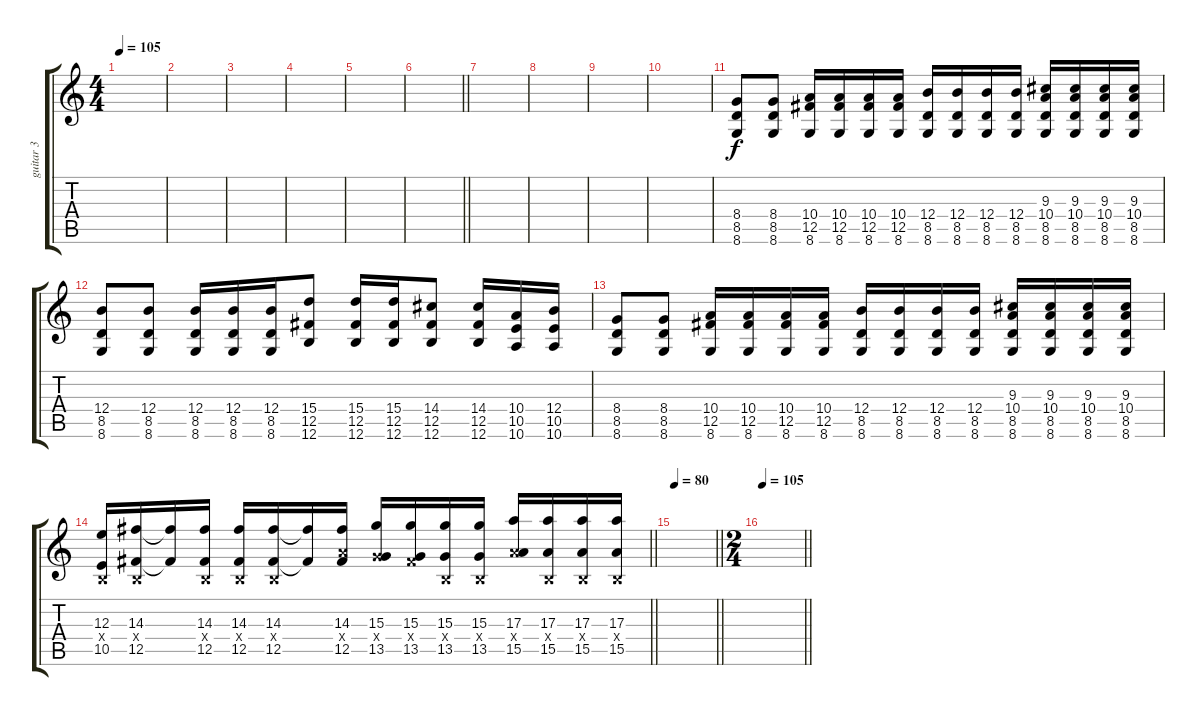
\track ("guitar 3" "guitar 3") {instrument distortionguitar}
\staff {score tabs}
\tuning (Db4 Ab3 E3 B2 Gb2 B1) {hide}
\ts (4 4)
\tempo 105
\clef g2
\ks c
|
|
|
|
|
\barLineRight lightlight
|
\section ("" "")
|
|
|
|
(8.4 8.5 8.6).8 (8.4 8.5 8.6).8 (10.4 12.5 8.6).16 (10.4 12.5 8.6).16 (10.4 12.5 8.6).16 (10.4 12.5 8.6).16 (12.4 8.5 8.6).16 (12.4 8.5 8.6).16 (12.4 8.5 8.6).16 (12.4 8.5 8.6).16 (9.3 10.4 8.5 8.6).16 (9.3 10.4 8.5 8.6).16 (9.3 10.4 8.5 8.6).16 (9.3 10.4 8.5 8.6).16 |
(12.4 8.5 8.6).8 (12.4 8.5 8.6).8 (12.4 8.5 8.6).16 (12.4 8.5 8.6).16 (12.4 8.5 8.6).16 (15.4 12.5 12.6).8 (15.4 12.5 12.6).16 (15.4 12.5 12.6).16 (14.4 12.5 12.6).8 (14.4 12.5 12.6).16 (10.4 10.5 10.6).16 (12.4 10.5 10.6).16 |
(8.4 8.5 8.6).8 (8.4 8.5 8.6).8 (10.4 12.5 8.6).16 (10.4 12.5 8.6).16 (10.4 12.5 8.6).16 (10.4 12.5 8.6).16 (12.4 8.5 8.6).16 (12.4 8.5 8.6).16 (12.4 8.5 8.6).16 (12.4 8.5 8.6).16 (9.3 10.4 8.5 8.6).16 (9.3 10.4 8.5 8.6).16 (9.3 10.4 8.5 8.6).16 (9.3 10.4 8.5 8.6).16 |
\barLineRight lightlight
(12.3 0.4{x} 10.5).16 (14.3 0.4{x} 12.5).16 (14.3{t} 12.5{t}).16 (14.3 0.4{x} 12.5).16 (14.3 0.4{x} 12.5).16 (14.3 0.4{x} 12.5).16 (14.3{t} 12.5{t}).16 (14.3 10.4{x} 12.5).16 (15.3 8.4{x} 13.5).16 (15.3 7.4{x} 13.5).16 (15.3 0.4{x} 13.5).16 (15.3 0.4{x} 13.5).16 (17.3 10.4{x} 15.5).16 (17.3 0.4{x} 15.5).16 (17.3 0.4{x} 15.5).16 (17.3 0.4{x} 15.5).16 |
\section ("" "")
\tempo 80
\barLineRight lightlight
|
\ts (2 4)
\tempo 105
\barLineRight lightlight
